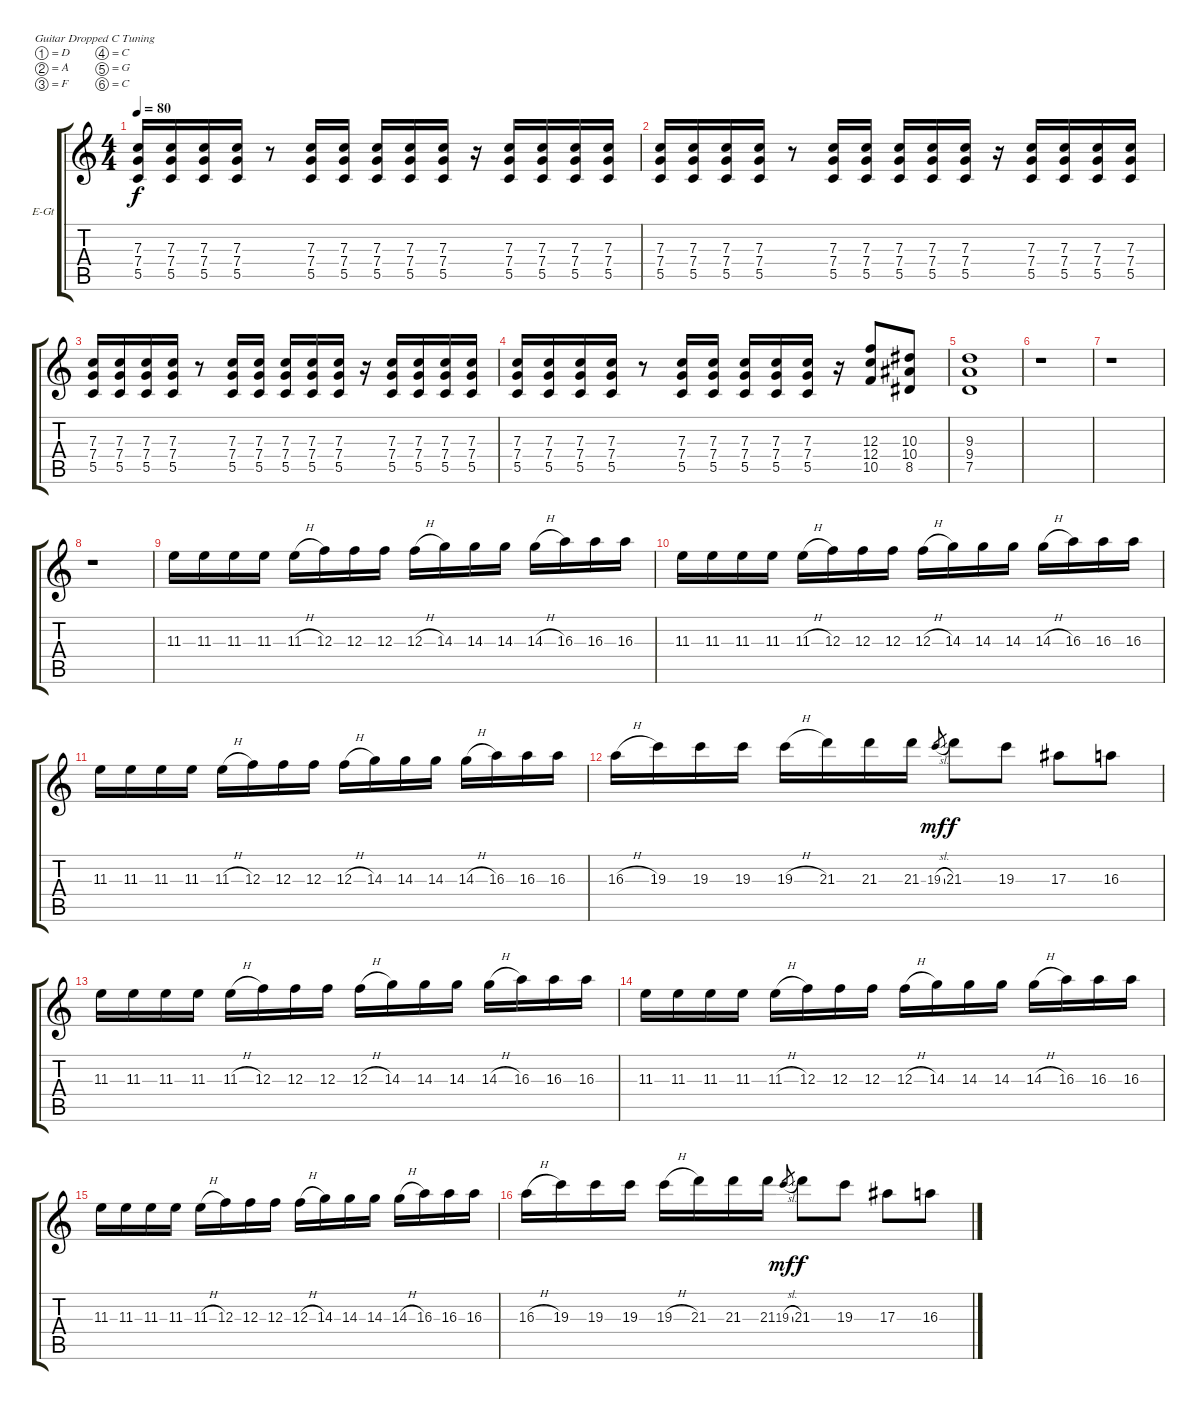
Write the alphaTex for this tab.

\bracketExtendMode groupsimilarinstruments
\firstSystemTrackNameOrientation horizontal
\otherSystemsTrackNameOrientation horizontal
\track ("Guitare saturée" "E-Gt") {instrument distortionguitar}
\staff {score tabs}
\tuning (D4 A3 F3 C3 G2 C2)
\ts (4 4)
\tempo 80
\clef g2
\ks c
(7.3 7.4 5.5).16{dy f} (7.3 7.4 5.5).16 (7.3 7.4 5.5).16 (7.3 7.4 5.5).16 r.8 (7.3 7.4 5.5).16 (7.3 7.4 5.5).16 (7.3 7.4 5.5).16 (7.3 7.4 5.5).16 (7.3 7.4 5.5).16 r.16 (7.3 7.4 5.5).16 (7.3 7.4 5.5).16 (7.3 7.4 5.5).16 (7.3 7.4 5.5).16 |
(7.3 7.4 5.5).16 (7.3 7.4 5.5).16 (7.3 7.4 5.5).16 (7.3 7.4 5.5).16 r.8 (7.3 7.4 5.5).16 (7.3 7.4 5.5).16 (7.3 7.4 5.5).16 (7.3 7.4 5.5).16 (7.3 7.4 5.5).16 r.16 (7.3 7.4 5.5).16 (7.3 7.4 5.5).16 (7.3 7.4 5.5).16 (7.3 7.4 5.5).16 |
(7.3 7.4 5.5).16 (7.3 7.4 5.5).16 (7.3 7.4 5.5).16 (7.3 7.4 5.5).16 r.8 (7.3 7.4 5.5).16 (7.3 7.4 5.5).16 (7.3 7.4 5.5).16 (7.3 7.4 5.5).16 (7.3 7.4 5.5).16 r.16 (7.3 7.4 5.5).16 (7.3 7.4 5.5).16 (7.3 7.4 5.5).16 (7.3 7.4 5.5).16 |
(7.3 7.4 5.5).16 (7.3 7.4 5.5).16 (7.3 7.4 5.5).16 (7.3 7.4 5.5).16 r.8 (7.3 7.4 5.5).16 (7.3 7.4 5.5).16 (7.3 7.4 5.5).16 (7.3 7.4 5.5).16 (7.3 7.4 5.5).16 r.16 (12.3 12.4 10.5).8 (10.3 10.4 8.5).8 |
(9.3 9.4 7.5).1 |
r.1 |
r.1 |
r.1 |
11.3.16 11.3.16 11.3.16 11.3.16 11.3{h}.16 12.3.16 12.3.16 12.3.16 12.3{h}.16 14.3.16 14.3.16 14.3.16 14.3{h}.16 16.3.16 16.3.16 16.3.16 |
11.3.16 11.3.16 11.3.16 11.3.16 11.3{h}.16 12.3.16 12.3.16 12.3.16 12.3{h}.16 14.3.16 14.3.16 14.3.16 14.3{h}.16 16.3.16 16.3.16 16.3.16 |
11.3.16 11.3.16 11.3.16 11.3.16 11.3{h}.16 12.3.16 12.3.16 12.3.16 12.3{h}.16 14.3.16 14.3.16 14.3.16 14.3{h}.16 16.3.16 16.3.16 16.3.16 |
16.3{h}.16 19.3.16 19.3.16 19.3.16 19.3{h}.16 21.3.16 21.3.16 21.3.16 19.3{sl}.8{gr dy mf} 21.3.8{dy f} 19.3.8 17.3.8 16.3.8 |
11.3.16 11.3.16 11.3.16 11.3.16 11.3{h}.16 12.3.16 12.3.16 12.3.16 12.3{h}.16 14.3.16 14.3.16 14.3.16 14.3{h}.16 16.3.16 16.3.16 16.3.16 |
11.3.16 11.3.16 11.3.16 11.3.16 11.3{h}.16 12.3.16 12.3.16 12.3.16 12.3{h}.16 14.3.16 14.3.16 14.3.16 14.3{h}.16 16.3.16 16.3.16 16.3.16 |
11.3.16 11.3.16 11.3.16 11.3.16 11.3{h}.16 12.3.16 12.3.16 12.3.16 12.3{h}.16 14.3.16 14.3.16 14.3.16 14.3{h}.16 16.3.16 16.3.16 16.3.16 |
16.3{h}.16 19.3.16 19.3.16 19.3.16 19.3{h}.16 21.3.16 21.3.16 21.3.16 19.3{sl}.8{gr dy mf} 21.3.8{dy f} 19.3.8 17.3.8 16.3.8
